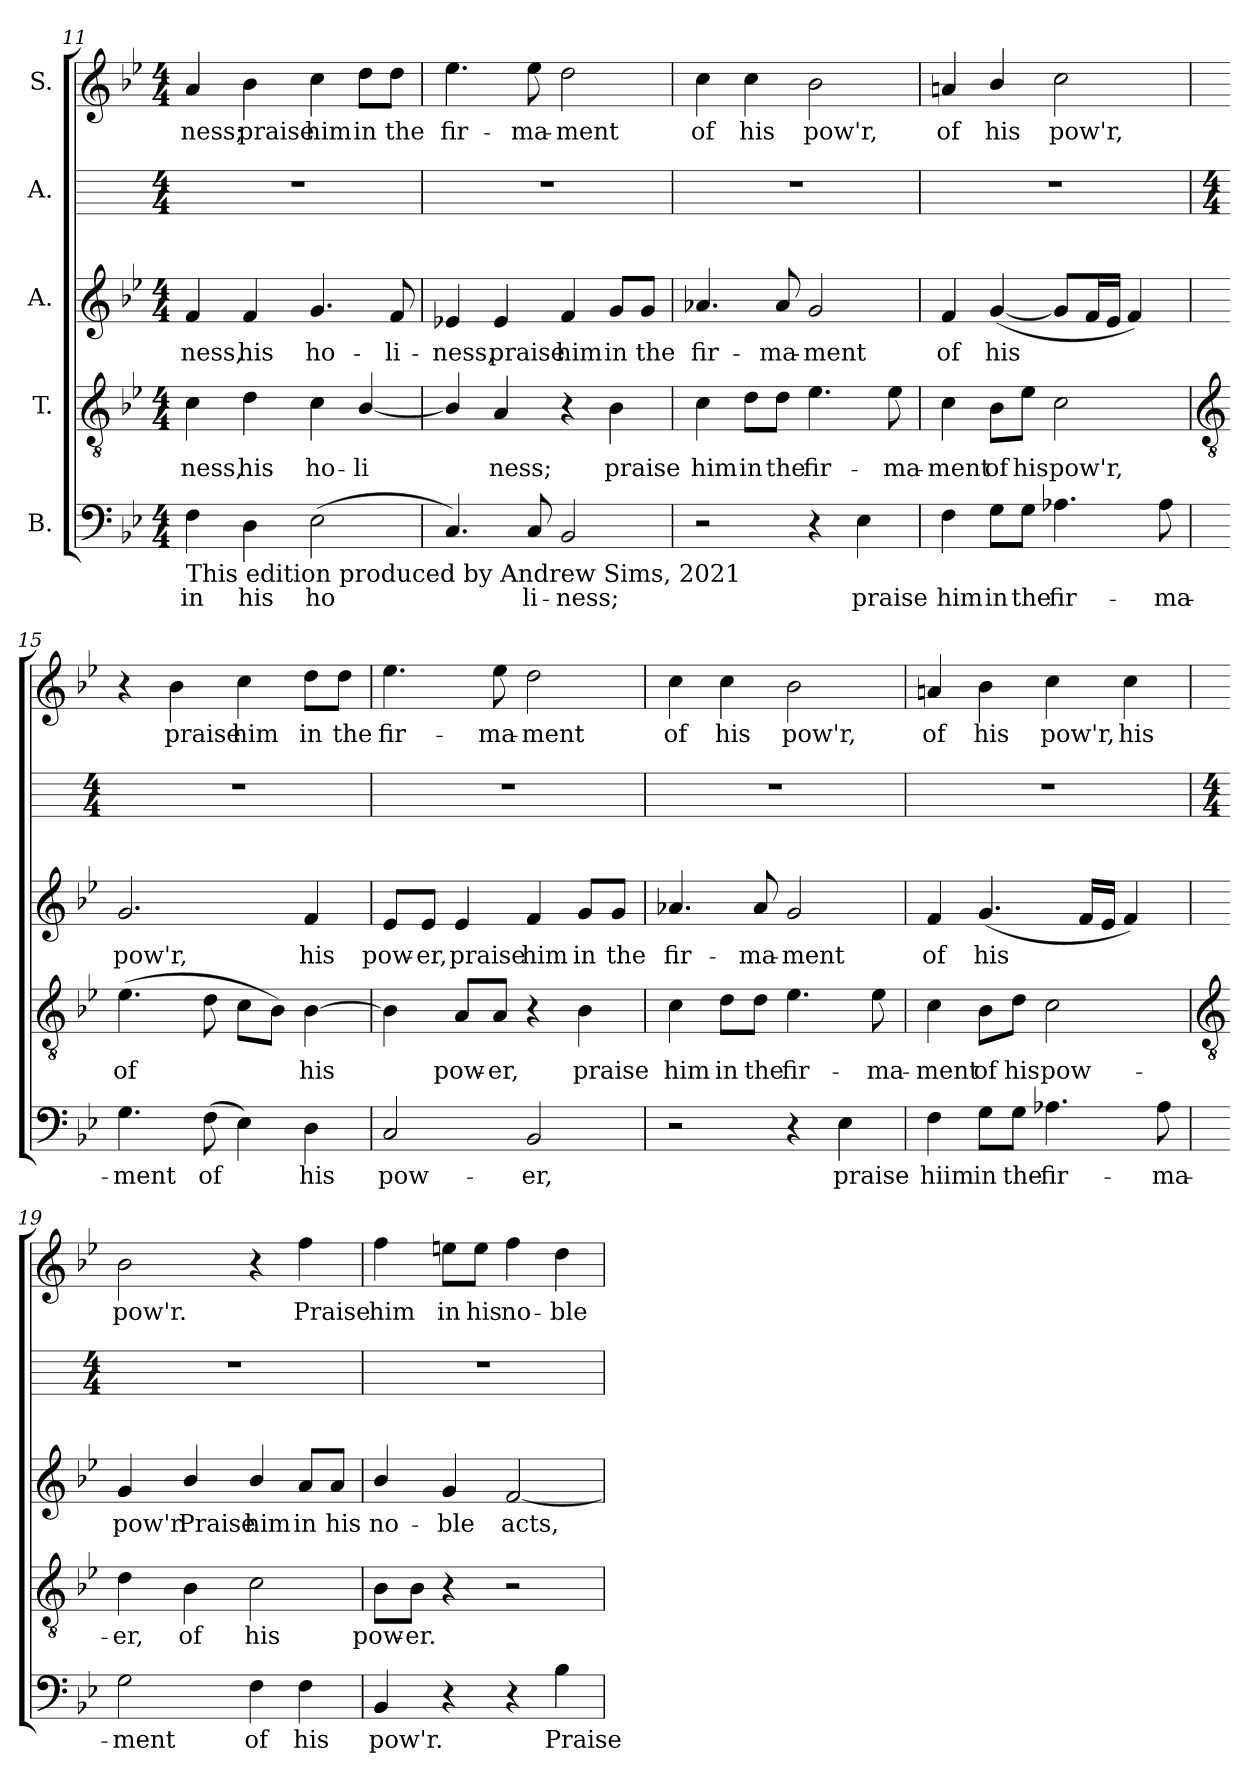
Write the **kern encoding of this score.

**kern	**text	**kern	**text	**kern	**text	**kern	**kern	**text
*part5	*part5	*part4	*part4	*part3	*part3	*part2	*part1	*part1
*staff5	*staff5	*staff4	*staff4	*staff3	*staff3	*staff2	*staff1	*staff1
*I"B.	*	*I"T.	*	*I"A.	*	*I"A.	*I"S.	*
!!LO:LB:g=z
*clefF4	*	*clefGv2	*	*clefG2	*	*	*clefG2	*
*k[b-e-]	*	*k[b-e-]	*	*k[b-e-]	*	*	*k[b-e-]	*
*B-:	*	*B-:	*	*B-:	*	*	*B-:	*
*M4/4	*	*M4/4	*	*M4/4	*	*M4/4	*M4/4	*
=11	=11	=11	=11	=11	=11	=11	=11	=11
!LO:TX:b:t=This edition produced by Andrew Sims, 2021	!	!	!	!	!	!	!	!
!	!LO:LY:b	!	!LO:LY:b	!	!LO:LY:b	!	!	!LO:LY:b
4F	in	4c	-ness,	4f	-ness,	1r	4a	-ness;
!	!LO:LY:b	!	!LO:LY:b	!	!LO:LY:b	!	!	!LO:LY:b
4D	his	4d	his	4f	his	.	4b-	praise
!	!LO:LY:b	!	!LO:LY:b	!	!LO:LY:b	!	!	!LO:LY:b
(>2E-	ho	4c	ho-	4.g	ho-	.	4cc	him
!	!	!	!LO:LY:b	!	!	!	!	!LO:LY:b
.	.	[4B-/	-li	.	.	.	8ddL	in
!	!	!	!	!	!LO:LY:b	!	!	!LO:LY:b
.	.	.	.	8f	-li-	.	8ddJ	the
=12	=12	=12	=12	=12	=12	=12	=12	=12
!	!	!	!	!	!LO:LY:b	!	!	!LO:LY:b
4.C)	.	4B-/]	.	4e-X	-ness,	1r	4.ee-	fir-
!	!	!	!LO:LY:b	!	!LO:LY:b	!	!	!
.	.	4A	ness;	4e-	praise	.	.	.
!	!LO:LY:b	!	!	!	!	!	!	!LO:LY:b
8C	li-	.	.	.	.	.	8ee-	-ma-
!	!LO:LY:b	!	!	!	!LO:LY:b	!	!	!LO:LY:b
2BB-	-ness;	4r	.	4f	him	.	2dd	-ment
!	!	!	!LO:LY:b	!	!LO:LY:b	!	!	!
.	.	4B-	praise	8gL	in	.	.	.
!	!	!	!	!	!LO:LY:b	!	!	!
.	.	.	.	8gJ	the	.	.	.
=13	=13	=13	=13	=13	=13	=13	=13	=13
!	!	!	!LO:LY:b	!	!LO:LY:b	!	!	!LO:LY:b
2r	.	4c	him	4.a-X	fir-	1r	4cc	of
!	!	!	!LO:LY:b	!	!	!	!	!LO:LY:b
.	.	8dL	in	.	.	.	4cc	his
!	!	!	!LO:LY:b	!	!LO:LY:b	!	!	!
.	.	8dJ	the	8a-	-ma-	.	.	.
!	!	!	!LO:LY:b	!	!LO:LY:b	!	!	!LO:LY:b
4r	.	4.e-	fir-	2g	-ment	.	2b-	pow'r,
!	!LO:LY:b	!	!	!	!	!	!	!
4E-	praise	.	.	.	.	.	.	.
!	!	!	!LO:LY:b	!	!	!	!	!
.	.	8e-	-ma-	.	.	.	.	.
=14	=14	=14	=14	=14	=14	=14	=14	=14
!	!LO:LY:b	!	!LO:LY:b	!	!LO:LY:b	!	!	!LO:LY:b
4F	him	4c	-ment	4f	of	1r	4an	of
!	!LO:LY:b	!	!LO:LY:b	!	!LO:LY:b	!	!	!LO:LY:b
8GL	in	8B-L	of	(<[4g	his	.	4b-/	his
!	!LO:LY:b	!	!LO:LY:b	!	!	!	!	!
8GJ	the	8e-J	his	.	.	.	.	.
!	!LO:LY:b	!	!LO:LY:b	!	!	!	!	!LO:LY:b
4.A-X	fir-	2c	pow'r,	8gL]	.	.	2cc	pow'r,
.	.	.	.	16fL	.	.	.	.
.	.	.	.	16e-JJ	.	.	.	.
.	.	.	.	4f)	.	.	.	.
!	!LO:LY:b	!	!	!	!	!	!	!
8A-	-ma-	.	.	.	.	.	.	.
!!LO:LB:g=z
=15	=15	=15	=15	=15	=15	=15	=15	=15
*	*	*clefGv2	*	*	*	*	*	*
*	*	*	*	*	*	*M4/4	*	*
!	!LO:LY:b	!	!LO:LY:b	!	!LO:LY:b	!	!	!
4.G	-ment	(>4.e-	of	2.g	pow'r,	1r	4r	.
!	!	!	!	!	!	!	!	!LO:LY:b
.	.	.	.	.	.	.	4b-	praise
!	!LO:LY:b	!	!	!	!	!	!	!
(>8F	of	8d	.	.	.	.	.	.
!	!	!	!	!	!	!	!	!LO:LY:b
4E-)	.	8cL	.	.	.	.	4cc	him
.	.	8B-J)	.	.	.	.	.	.
!	!LO:LY:b	!	!LO:LY:b	!	!LO:LY:b	!	!	!LO:LY:b
4D	his	[4B-	his	4f	his	.	8ddL	in
!	!	!	!	!	!	!	!	!LO:LY:b
.	.	.	.	.	.	.	8ddJ	the
=16	=16	=16	=16	=16	=16	=16	=16	=16
!	!LO:LY:b	!	!	!	!LO:LY:b	!	!	!LO:LY:b
2C	pow-	4B-]	.	8e-L	pow-	1r	4.ee-	fir-
!	!	!	!	!	!LO:LY:b	!	!	!
.	.	.	.	8e-J	-er,	.	.	.
!	!	!	!LO:LY:b	!	!LO:LY:b	!	!	!
.	.	8AL	pow-	4e-	praise	.	.	.
!	!	!	!LO:LY:b	!	!	!	!	!LO:LY:b
.	.	8AJ	-er,	.	.	.	8ee-	-ma-
!	!LO:LY:b	!	!	!	!LO:LY:b	!	!	!LO:LY:b
2BB-	-er,	4r	.	4f	him	.	2dd	-ment
!	!	!	!LO:LY:b	!	!LO:LY:b	!	!	!
.	.	4B-	praise	8gL	in	.	.	.
!	!	!	!	!	!LO:LY:b	!	!	!
.	.	.	.	8gJ	the	.	.	.
=17	=17	=17	=17	=17	=17	=17	=17	=17
!	!	!	!LO:LY:b	!	!LO:LY:b	!	!	!LO:LY:b
2r	.	4c	him	4.a-X	fir-	1r	4cc	of
!	!	!	!LO:LY:b	!	!	!	!	!LO:LY:b
.	.	8dL	in	.	.	.	4cc	his
!	!	!	!LO:LY:b	!	!LO:LY:b	!	!	!
.	.	8dJ	the	8a-	-ma-	.	.	.
!	!	!	!LO:LY:b	!	!LO:LY:b	!	!	!LO:LY:b
4r	.	4.e-	fir-	2g	-ment	.	2b-	pow'r,
!	!LO:LY:b	!	!	!	!	!	!	!
4E-	praise	.	.	.	.	.	.	.
!	!	!	!LO:LY:b	!	!	!	!	!
.	.	8e-	-ma-	.	.	.	.	.
=18	=18	=18	=18	=18	=18	=18	=18	=18
!	!LO:LY:b	!	!LO:LY:b	!	!LO:LY:b	!	!	!LO:LY:b
4F	hiim	4c	-ment	4f	of	1r	4an	of
!	!LO:LY:b	!	!LO:LY:b	!	!LO:LY:b	!	!	!LO:LY:b
8GL	in	8B-L	of	(<4.g	his	.	4b-	his
!	!LO:LY:b	!	!LO:LY:b	!	!	!	!	!
8GJ	the	8dJ	his	.	.	.	.	.
!	!LO:LY:b	!	!LO:LY:b	!	!	!	!	!LO:LY:b
4.A-X	fir-	2c	pow-	.	.	.	4cc	pow'r,
.	.	.	.	16fLL	.	.	.	.
.	.	.	.	16e-JJ	.	.	.	.
!	!	!	!	!	!	!	!	!LO:LY:b
.	.	.	.	4f)	.	.	4cc	his
!	!LO:LY:b	!	!	!	!	!	!	!
8A-	-ma-	.	.	.	.	.	.	.
!!LO:LB:g=z
=19	=19	=19	=19	=19	=19	=19	=19	=19
*	*	*clefGv2	*	*	*	*	*	*
*	*	*	*	*	*	*M4/4	*	*
!	!LO:LY:b	!	!LO:LY:b	!	!LO:LY:b	!	!	!LO:LY:b
2G	-ment	4d	-er,	4g	pow'r.	1r	2b-	pow'r.
!	!	!	!LO:LY:b	!	!LO:LY:b	!	!	!
.	.	4B-	of	4b-/	Praise	.	.	.
!	!LO:LY:b	!	!LO:LY:b	!	!LO:LY:b	!	!	!
4F	of	2c	his	4b-/	him	.	4r	.
!	!LO:LY:b	!	!	!	!LO:LY:b	!	!	!LO:LY:b
4F	his	.	.	8a/L	in	.	4ff	Praise
!	!	!	!	!	!LO:LY:b	!	!	!
.	.	.	.	8a/J	his	.	.	.
=20	=20	=20	=20	=20	=20	=20	=20	=20
!	!LO:LY:b	!	!LO:LY:b	!	!LO:LY:b	!	!	!LO:LY:b
4BB-	pow'r.	8B-L	pow-	4b-/	no-	1r	4ff	him
!	!	!	!LO:LY:b	!	!	!	!	!
.	.	8B-J	-er.	.	.	.	.	.
!	!	!	!	!	!LO:LY:b	!	!	!LO:LY:b
4r	.	4r	.	4g	-ble	.	8eenL	in
!	!	!	!	!	!	!	!	!LO:LY:b
.	.	.	.	.	.	.	8eeJ	his
!	!	!	!	!	!LO:LY:b	!	!	!LO:LY:b
4r	.	2r	.	[2f	acts,	.	4ff	no-
!	!LO:LY:b	!	!	!	!	!	!	!LO:LY:b
4B-	Praise	.	.	.	.	.	4dd	-ble
=	=	=	=	=	=	=	=	=
*-	*-	*-	*-	*-	*-	*-	*-	*-
